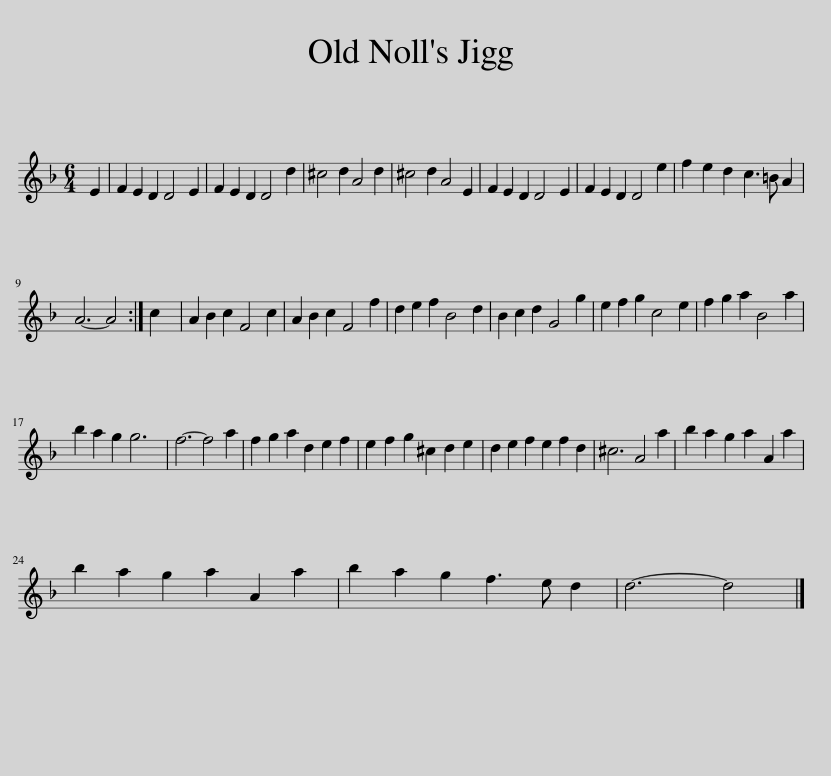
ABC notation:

X:1
L:1/8
M:6/4
I:linebreak $
K:Dmin
V:1 treble
V:1
 E2 | F2 E2 D2 D4 E2 | F2 E2 D2 D4 d2 | ^c4 d2 A4 d2 | ^c4 d2 A4 E2 | %5
 F2 E2 D2 D4 E2 | F2 E2 D2 D4 e2 | f2 e2 d2 c3 =B A2 |$ A6- A4 :| c2 | %10
 A2 B2 c2 F4 c2 | A2 B2 c2 F4 f2 | d2 e2 f2 B4 d2 | B2 c2 d2 G4 g2 | e2 f2 g2 c4 e2 | %15
 f2 g2 a2 B4 a2 |$ b2 a2 g2 g6 | f6- f4 a2 | f2 g2 a2 d2 e2 f2 | e2 f2 g2 ^c2 d2 e2 | %20
 d2 e2 f2 e2 f2 d2 | ^c6 A4 a2 | b2 a2 g2 a2 A2 a2 |$ b2 a2 g2 a2 A2 a2 | b2 a2 g2 f3 e d2 | %25
 d6- d4 |] %26
